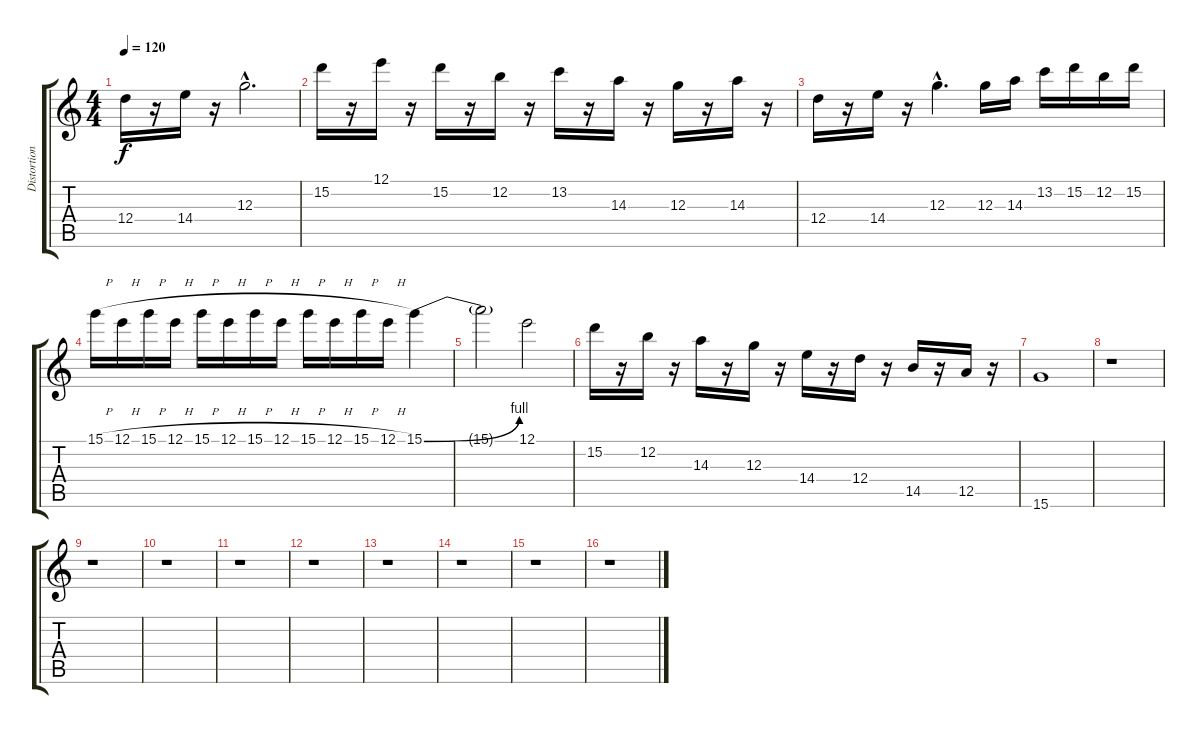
\track ("Distortion Guitar (Solo)" "Distortion") {instrument distortionguitar}
\staff {score tabs}
\tuning (E4 B3 G3 D3 A2 E2) {hide}
\ts (4 4)
\tempo 120
\clef g2
\ks c
12.4.16{dy f} r.16 14.4.16 r.16 12.3{hac}.2{d} |
15.2.16 r.16 12.1.16 r.16 15.2.16 r.16 12.2.16 r.16 13.2.16 r.16 14.3.16 r.16 12.3.16 r.16 14.3.16 r.16 |
12.4.16 r.16 14.4.16 r.16 12.3{hac}.4{d} 12.3.16 14.3.16 13.2.16 15.2.16 12.2.16 15.2.16 |
15.1{h}.16 12.1{h}.16 15.1{h}.16 12.1{h}.16 15.1{h}.16 12.1{h}.16 15.1{h}.16 12.1{h}.16 15.1{h}.16 12.1{h}.16 15.1{h}.16 12.1{h}.16 15.1{be (bend 0 0 60 4)}.4 |
15.1{t}.2 12.1.2 |
15.2.16 r.16 12.2.16 r.16 14.3.16 r.16 12.3.16 r.16 14.4.16 r.16 12.4.16 r.16 14.5.16 r.16 12.5.16 r.16 |
15.6.1 |
r.1 |
r.1 |
r.1 |
r.1 |
r.1 |
r.1 |
r.1 |
r.1 |
r.1
